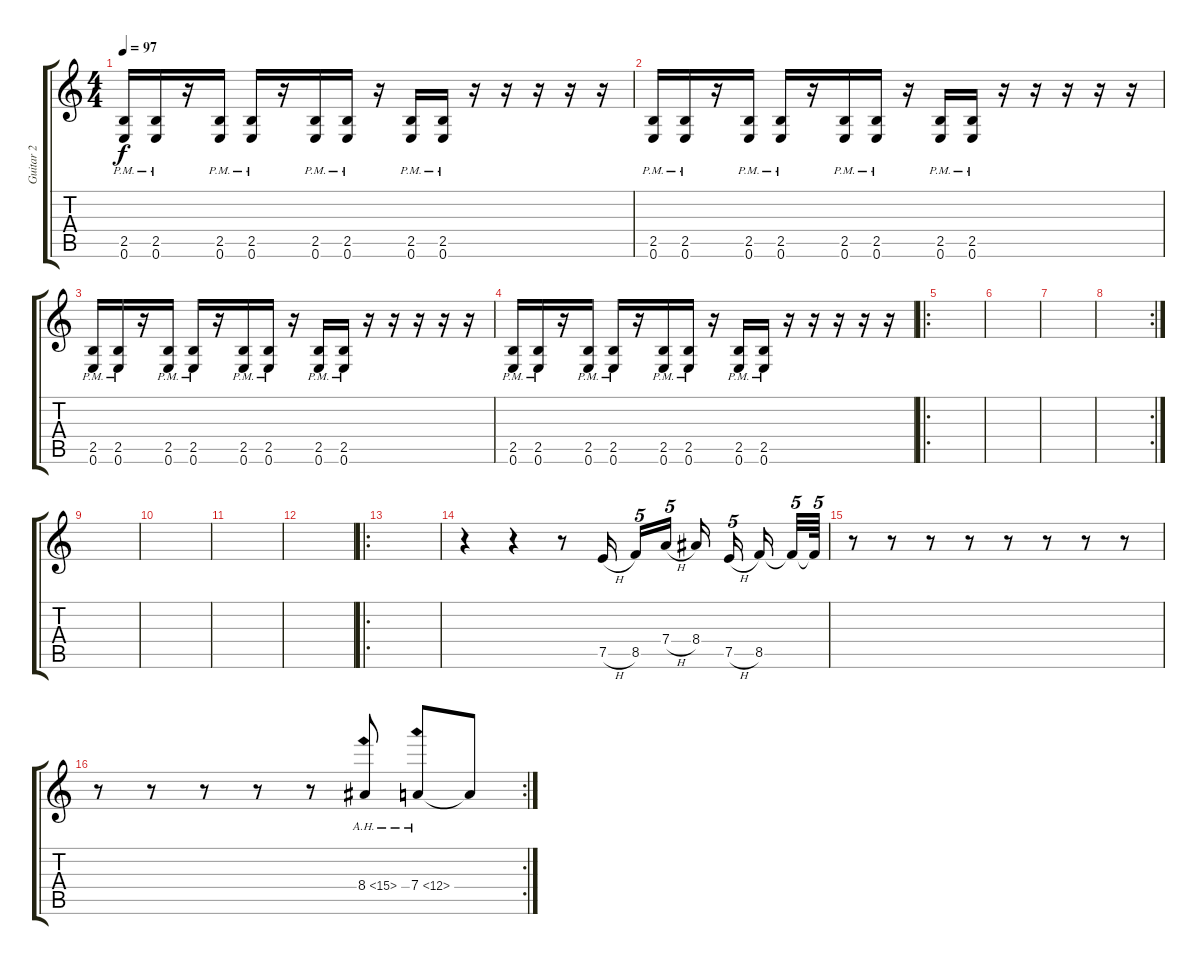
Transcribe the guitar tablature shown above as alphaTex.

\track ("Guitar 2" "Guitar 2") {instrument overdrivenguitar}
\staff {score tabs}
\tuning (E4 B3 G3 D3 A2 E2) {hide}
\ts (4 4)
\tempo 97
\clef g2
\ks c
(2.5{pm} 0.6{pm}).16{dy f instrument overdrivenguitar} (2.5{pm} 0.6{pm}).16 r.16 (2.5{pm} 0.6{pm}).16 (2.5{pm} 0.6{pm}).16 r.16 (2.5{pm} 0.6{pm}).16 (2.5{pm} 0.6{pm}).16 r.16 (2.5{pm} 0.6{pm}).16 (2.5{pm} 0.6{pm}).16 r.16 r.16 r.16 r.16 r.16 |
(2.5{pm} 0.6{pm}).16 (2.5{pm} 0.6{pm}).16 r.16 (2.5{pm} 0.6{pm}).16 (2.5{pm} 0.6{pm}).16 r.16 (2.5{pm} 0.6{pm}).16 (2.5{pm} 0.6{pm}).16 r.16 (2.5{pm} 0.6{pm}).16 (2.5{pm} 0.6{pm}).16 r.16 r.16 r.16 r.16 r.16 |
(2.5{pm} 0.6{pm}).16 (2.5{pm} 0.6{pm}).16 r.16 (2.5{pm} 0.6{pm}).16 (2.5{pm} 0.6{pm}).16 r.16 (2.5{pm} 0.6{pm}).16 (2.5{pm} 0.6{pm}).16 r.16 (2.5{pm} 0.6{pm}).16 (2.5{pm} 0.6{pm}).16 r.16 r.16 r.16 r.16 r.16 |
(2.5{pm} 0.6{pm}).16 (2.5{pm} 0.6{pm}).16 r.16 (2.5{pm} 0.6{pm}).16 (2.5{pm} 0.6{pm}).16 r.16 (2.5{pm} 0.6{pm}).16 (2.5{pm} 0.6{pm}).16 r.16 (2.5{pm} 0.6{pm}).16 (2.5{pm} 0.6{pm}).16 r.16 r.16 r.16 r.16 r.16 |
\ro
|
|
|
\rc 2
|
|
|
|
|
\ro
|
r.4 r.4 r.8 7.5{h}.16 8.5.16{tu (5 4)} 7.4{h}.16{tu (5 4)} 8.4.16 7.5{h}.16{tu (5 4)} 8.5.16 8.5{t}.32{tu (5 4)} 8.5{t}.64{tu (5 4)} |
r.8 r.8 r.8 r.8 r.8 r.8 r.8 r.8 |
\rc 2
r.8 r.8 r.8 r.8 r.8 8.4{ah 7}.8 7.4{ah 5}.8 7.4{t}.8
